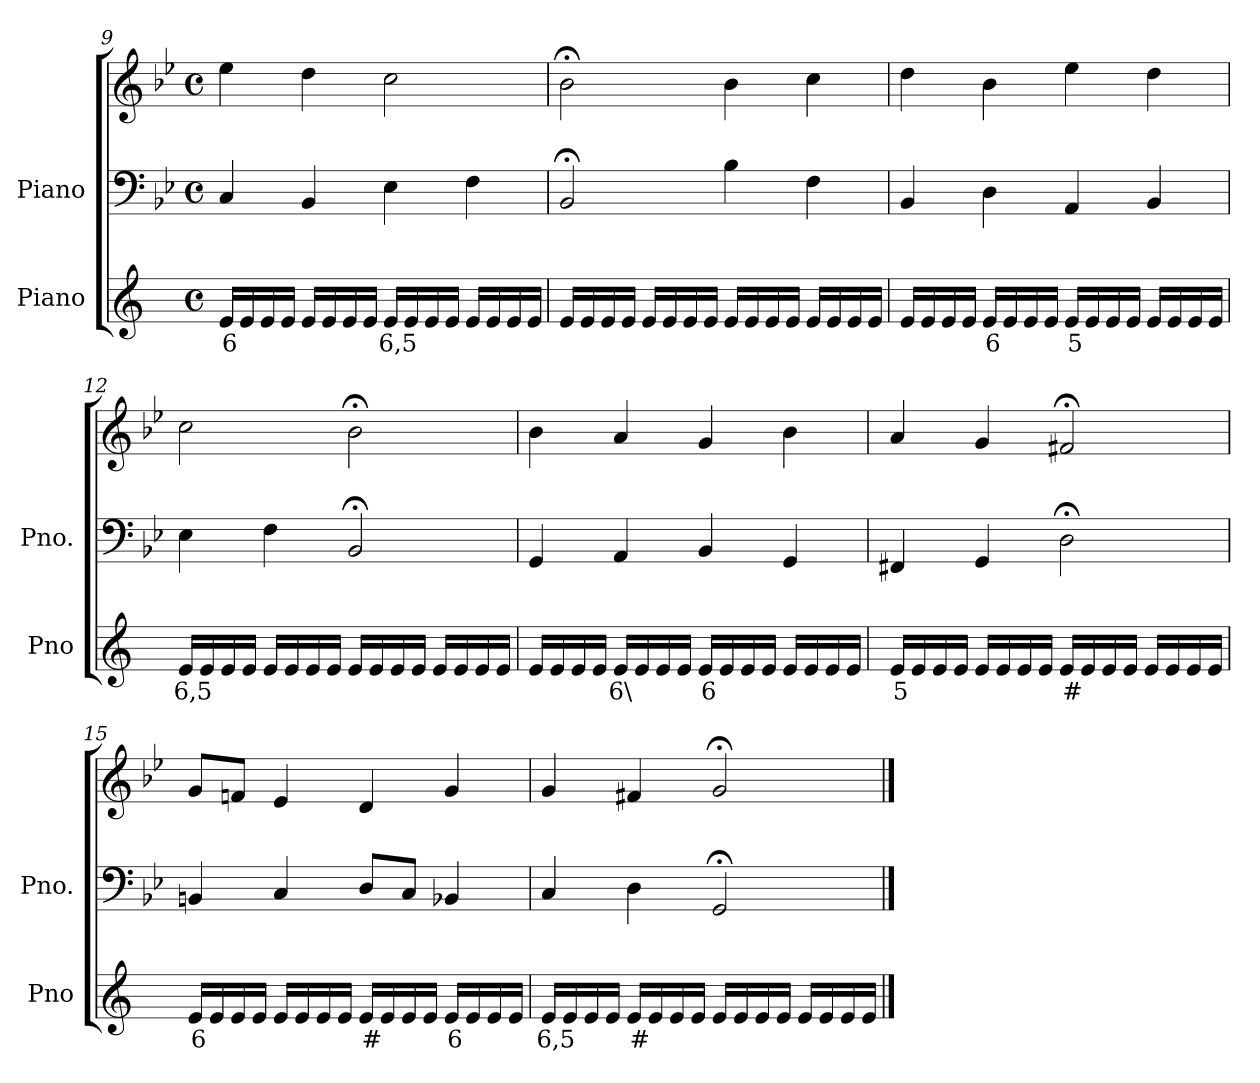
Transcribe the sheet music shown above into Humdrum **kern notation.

**kern	**text	**kern	**kern
*part2	*part2	*part1	*part1
*staff3	*staff3	*staff2	*staff1
*I"Piano	*	*I"Piano	*
*I'Pno	*	*I'Pno.	*
*clefG2	*	*clefF4	*clefG2
*k[]	*	*k[b-e-]	*k[b-e-]
*M4/4	*	*M4/4	*M4/4
*met(c)	*	*met(c)	*met(c)
=9	=9	=9	=9
!	!LO:LY:b	!	!
16e/LL	6	4C/	4ee-\
16e/	.	.	.
16e/	.	.	.
16e/JJ	.	.	.
16e/LL	.	4BB-/	4dd\
16e/	.	.	.
16e/	.	.	.
16e/JJ	.	.	.
!	!LO:LY:b	!	!
16e/LL	6,5	4E-\	2cc\
16e/	.	.	.
16e/	.	.	.
16e/JJ	.	.	.
16e/LL	.	4F\	.
16e/	.	.	.
16e/	.	.	.
16e/JJ	.	.	.
=10	=10	=10	=10
16e/LL	.	2BB-;</	2b-;<\
16e/	.	.	.
16e/	.	.	.
16e/JJ	.	.	.
16e/LL	.	.	.
16e/	.	.	.
16e/	.	.	.
16e/JJ	.	.	.
16e/LL	.	4B-\	4b-\
16e/	.	.	.
16e/	.	.	.
16e/JJ	.	.	.
16e/LL	.	4F\	4cc\
16e/	.	.	.
16e/	.	.	.
16e/JJ	.	.	.
=11	=11	=11	=11
16e/LL	.	4BB-/	4dd\
16e/	.	.	.
16e/	.	.	.
16e/JJ	.	.	.
!	!LO:LY:b	!	!
16e/LL	6	4D\	4b-\
16e/	.	.	.
16e/	.	.	.
16e/JJ	.	.	.
!	!LO:LY:b	!	!
16e/LL	5	4AA/	4ee-\
16e/	.	.	.
16e/	.	.	.
16e/JJ	.	.	.
16e/LL	.	4BB-/	4dd\
16e/	.	.	.
16e/	.	.	.
16e/JJ	.	.	.
=12	=12	=12	=12
!	!LO:LY:b	!	!
16e/LL	6,5	4E-\	2cc\
16e/	.	.	.
16e/	.	.	.
16e/JJ	.	.	.
16e/LL	.	4F\	.
16e/	.	.	.
16e/	.	.	.
16e/JJ	.	.	.
16e/LL	.	2BB-;</	2b-;<\
16e/	.	.	.
16e/	.	.	.
16e/JJ	.	.	.
16e/LL	.	.	.
16e/	.	.	.
16e/	.	.	.
16e/JJ	.	.	.
=13	=13	=13	=13
16e/LL	.	4GG/	4b-\
16e/	.	.	.
16e/	.	.	.
16e/JJ	.	.	.
!	!LO:LY:b	!	!
16e/LL	6\	4AA/	4a/
16e/	.	.	.
16e/	.	.	.
16e/JJ	.	.	.
!	!LO:LY:b	!	!
16e/LL	6	4BB-/	4g/
16e/	.	.	.
16e/	.	.	.
16e/JJ	.	.	.
16e/LL	.	4GG/	4b-\
16e/	.	.	.
16e/	.	.	.
16e/JJ	.	.	.
=14	=14	=14	=14
!	!LO:LY:b	!	!
16e/LL	5	4FF#X/	4a/
16e/	.	.	.
16e/	.	.	.
16e/JJ	.	.	.
16e/LL	.	4GG/	4g/
16e/	.	.	.
16e/	.	.	.
16e/JJ	.	.	.
!	!LO:LY:b	!	!
16e/LL	#	2D;<\	2f#X;</
16e/	.	.	.
16e/	.	.	.
16e/JJ	.	.	.
16e/LL	.	.	.
16e/	.	.	.
16e/	.	.	.
16e/JJ	.	.	.
=15	=15	=15	=15
!	!LO:LY:b	!	!
16e/LL	6	4BBn/	8g/L
16e/	.	.	.
16e/	.	.	8fn/J
16e/JJ	.	.	.
16e/LL	.	4C/	4e-/
16e/	.	.	.
16e/	.	.	.
16e/JJ	.	.	.
!	!LO:LY:b	!	!
16e/LL	#	8D/L	4d/
16e/	.	.	.
!	!LO:LY:b	!	!
16e/	_	8C/J	.
16e/JJ	.	.	.
!	!LO:LY:b	!	!
16e/LL	6	4BB-X/	4g/
16e/	.	.	.
16e/	.	.	.
16e/JJ	.	.	.
=16	=16	=16	=16
!	!LO:LY:b	!	!
16e/LL	6,5	4C/	4g/
16e/	.	.	.
16e/	.	.	.
16e/JJ	.	.	.
!	!LO:LY:b	!	!
16e/LL	#	4D\	4f#X/
16e/	.	.	.
16e/	.	.	.
16e/JJ	.	.	.
16e/LL	.	2GG;</	2g;</
16e/	.	.	.
16e/	.	.	.
16e/JJ	.	.	.
16e/LL	.	.	.
16e/	.	.	.
16e/	.	.	.
16e/JJ	.	.	.
==	==	==	==
*-	*-	*-	*-
